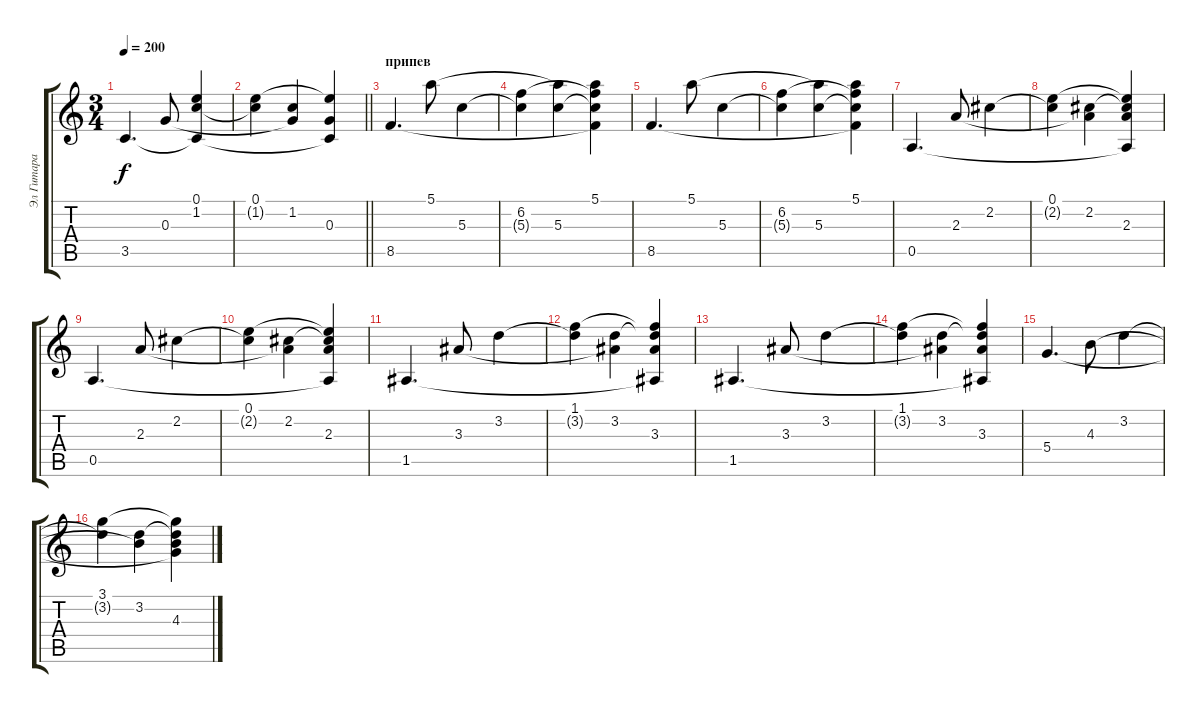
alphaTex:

\track ("Эл Гитара" "Эл Гитара") {instrument electricguitarjazz}
\staff {score tabs}
\tuning (E4 B3 G3 D3 A2 E2) {hide}
\ts (3 4)
\tempo 200
\clef g2
\ks c
3.5.4{d dy f} 0.3.8 (0.1{t} 1.2 3.5{t}).4 |
\barLineRight lightlight
(0.1 1.2{t}).4 (1.2 0.3{t}).4 (0.1{t} 0.3 3.5{t}).4 |
\section ("" "припев")
8.5.4{d} 5.1.8 5.3.4 |
(6.2 5.3{t}).4 (5.1{t} 5.3).4 (5.1 6.2{t} 5.3{t} 8.5{t}).4 |
8.5.4{d} 5.1.8 5.3.4 |
(6.2 5.3{t}).4 (5.1{t} 5.3).4 (5.1 6.2{t} 5.3{t} 8.5{t}).4 |
0.5.4{d} 2.3.8 2.2.4 |
(0.1 2.2{t}).4 (2.2 2.3{t}).4 (0.1{t} 2.2{t} 2.3 0.5{t}).4 |
0.5.4{d} 2.3.8 2.2.4 |
(0.1 2.2{t}).4 (2.2 2.3{t}).4 (0.1{t} 2.2{t} 2.3 0.5{t}).4 |
1.5.4{d} 3.3.8 3.2.4 |
(1.1 3.2{t}).4 (3.2 3.3{t}).4 (1.1{t} 3.2{t} 3.3 1.5{t}).4 |
1.5.4{d} 3.3.8 3.2.4 |
(1.1 3.2{t}).4 (3.2 3.3{t}).4 (1.1{t} 3.2{t} 3.3 1.5{t}).4 |
5.4.4{d} 4.3.8 3.2.4 |
(3.1 3.2{t}).4 (3.2 4.3{t}).4 (3.1{t} 3.2{t} 4.3 5.4{t}).4
